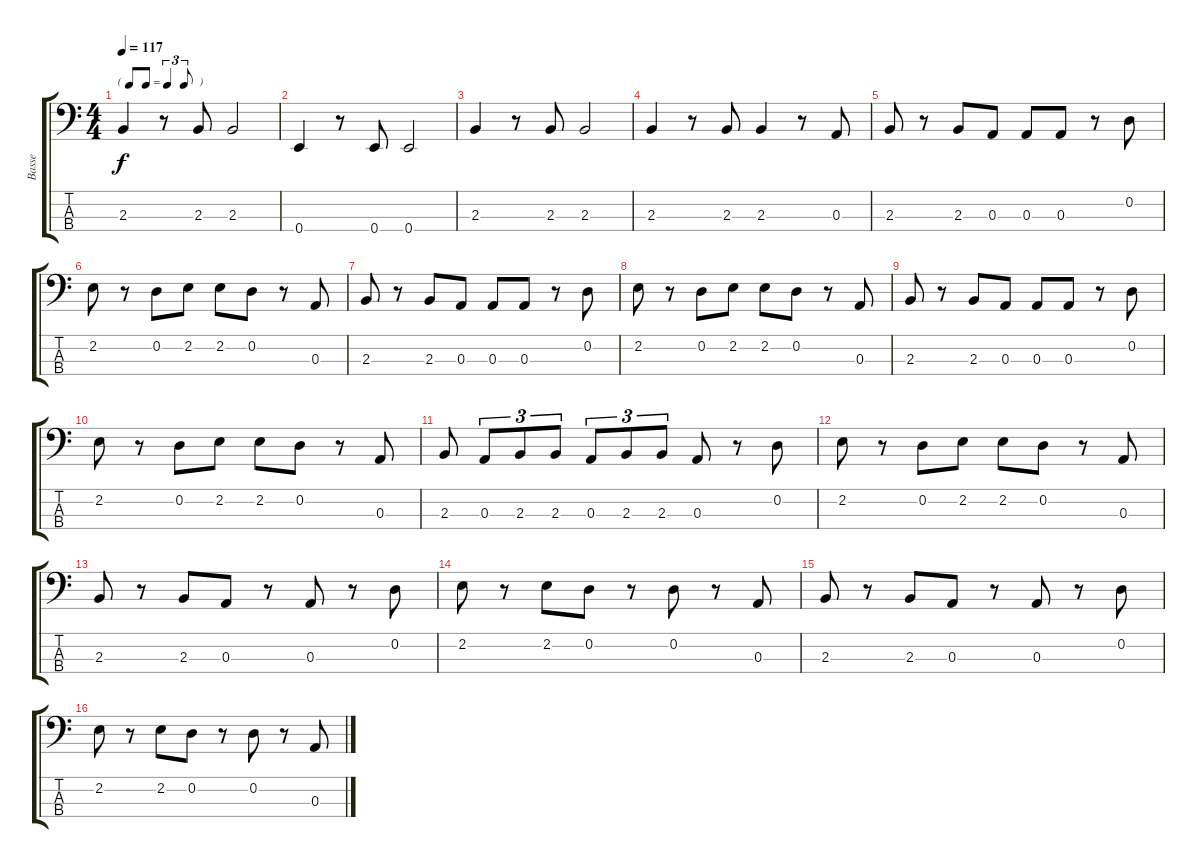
\track ("Basse" "Basse") {instrument electricbassfinger}
\staff {score tabs}
\tuning (G2 D2 A1 E1) {hide}
\ts (4 4)
\tf triplet8th
\tempo 117
\clef f4
\ks c
2.3.4{dy f} r.8 2.3.8 2.3.2 |
0.4.4 r.8 0.4.8 0.4.2 |
2.3.4 r.8 2.3.8 2.3.2 |
2.3.4 r.8 2.3.8 2.3.4 r.8 0.3.8 |
2.3.8 r.8 2.3.8 0.3.8 0.3.8 0.3.8 r.8 0.2.8 |
2.2.8 r.8 0.2.8 2.2.8 2.2.8 0.2.8 r.8 0.3.8 |
2.3.8 r.8 2.3.8 0.3.8 0.3.8 0.3.8 r.8 0.2.8 |
2.2.8 r.8 0.2.8 2.2.8 2.2.8 0.2.8 r.8 0.3.8 |
2.3.8 r.8 2.3.8 0.3.8 0.3.8 0.3.8 r.8 0.2.8 |
2.2.8 r.8 0.2.8 2.2.8 2.2.8 0.2.8 r.8 0.3.8 |
2.3.8 0.3.8{tu (3 2)} 2.3.8{tu (3 2)} 2.3.8{tu (3 2)} 0.3.8{tu (3 2)} 2.3.8{tu (3 2)} 2.3.8{tu (3 2)} 0.3.8 r.8 0.2.8 |
2.2.8 r.8 0.2.8 2.2.8 2.2.8 0.2.8 r.8 0.3.8 |
2.3.8 r.8 2.3.8 0.3.8 r.8 0.3.8 r.8 0.2.8 |
2.2.8 r.8 2.2.8 0.2.8 r.8 0.2.8 r.8 0.3.8 |
2.3.8 r.8 2.3.8 0.3.8 r.8 0.3.8 r.8 0.2.8 |
2.2.8 r.8 2.2.8 0.2.8 r.8 0.2.8 r.8 0.3.8
